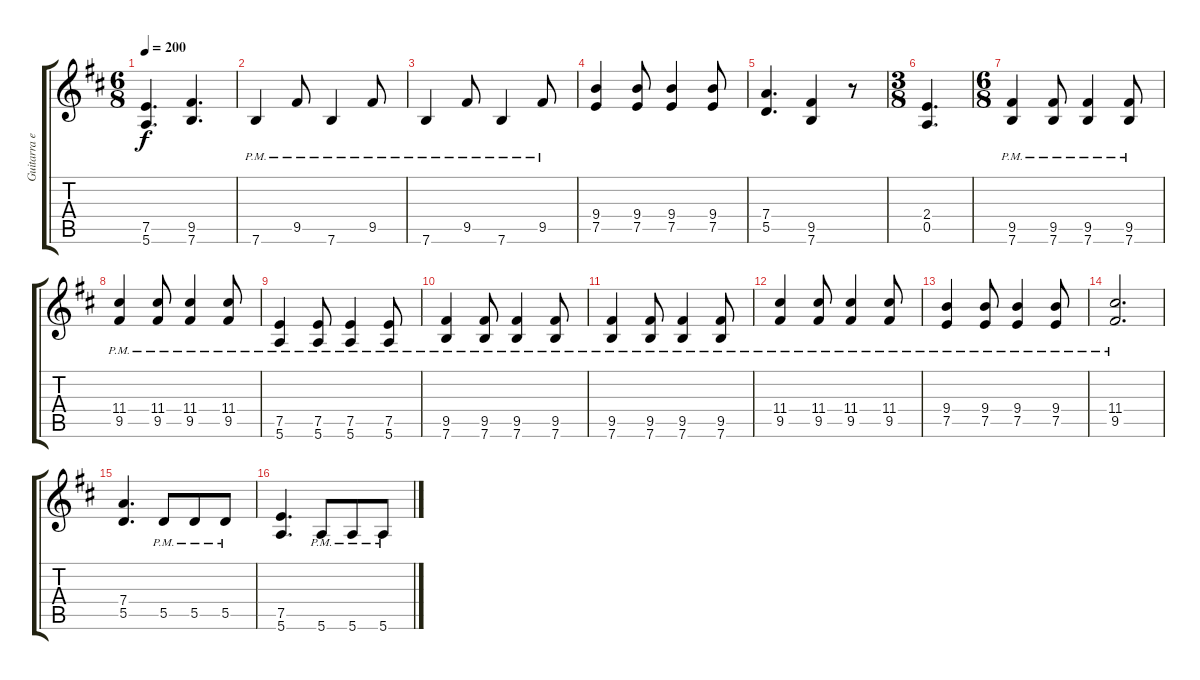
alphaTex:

\track ("Guitarra electrica" "Guitarra e") {instrument overdrivenguitar}
\staff {score tabs}
\tuning (E4 B3 G3 D3 A2 E2) {hide}
\ts (6 8)
\tempo 200
\clef g2
\ks bminor
(7.5 5.6).4{d dy f} (9.5 7.6).4{d} |
7.6{pm}.4 9.5{pm}.8 7.6{pm}.4 9.5{pm}.8 |
7.6{pm}.4 9.5{pm}.8 7.6{pm}.4 9.5{pm}.8 |
(9.4 7.5).4 (9.4 7.5).8 (9.4 7.5).4 (9.4 7.5).8 |
(7.4 5.5).4{d} (9.5 7.6).4 r.8 |
\ts (3 8)
(2.4 0.5).4{d} |
\ts (6 8)
(9.5{pm} 7.6{pm}).4 (9.5{pm} 7.6{pm}).8 (9.5{pm} 7.6{pm}).4 (9.5{pm} 7.6{pm}).8 |
(11.4{pm} 9.5{pm}).4 (11.4{pm} 9.5{pm}).8 (11.4{pm} 9.5{pm}).4 (11.4{pm} 9.5{pm}).8 |
(7.5{pm} 5.6{pm}).4 (7.5{pm} 5.6{pm}).8 (7.5{pm} 5.6{pm}).4 (7.5{pm} 5.6{pm}).8 |
(9.5{pm} 7.6{pm}).4 (9.5{pm} 7.6{pm}).8 (9.5{pm} 7.6{pm}).4 (9.5{pm} 7.6{pm}).8 |
(9.5{pm} 7.6{pm}).4 (9.5{pm} 7.6{pm}).8 (9.5{pm} 7.6{pm}).4 (9.5{pm} 7.6{pm}).8 |
(11.4{pm} 9.5{pm}).4 (11.4{pm} 9.5{pm}).8 (11.4{pm} 9.5{pm}).4 (11.4{pm} 9.5{pm}).8 |
(9.4{pm} 7.5{pm}).4 (9.4{pm} 7.5{pm}).8 (9.4{pm} 7.5{pm}).4 (9.4{pm} 7.5{pm}).8 |
(11.4{pm} 9.5{pm}).2{d} |
(7.4 5.5).4{d} 5.5{pm}.8 5.5{pm}.8 5.5{pm}.8 |
(7.5 5.6).4{d} 5.6{pm}.8 5.6{pm}.8 5.6{pm}.8
